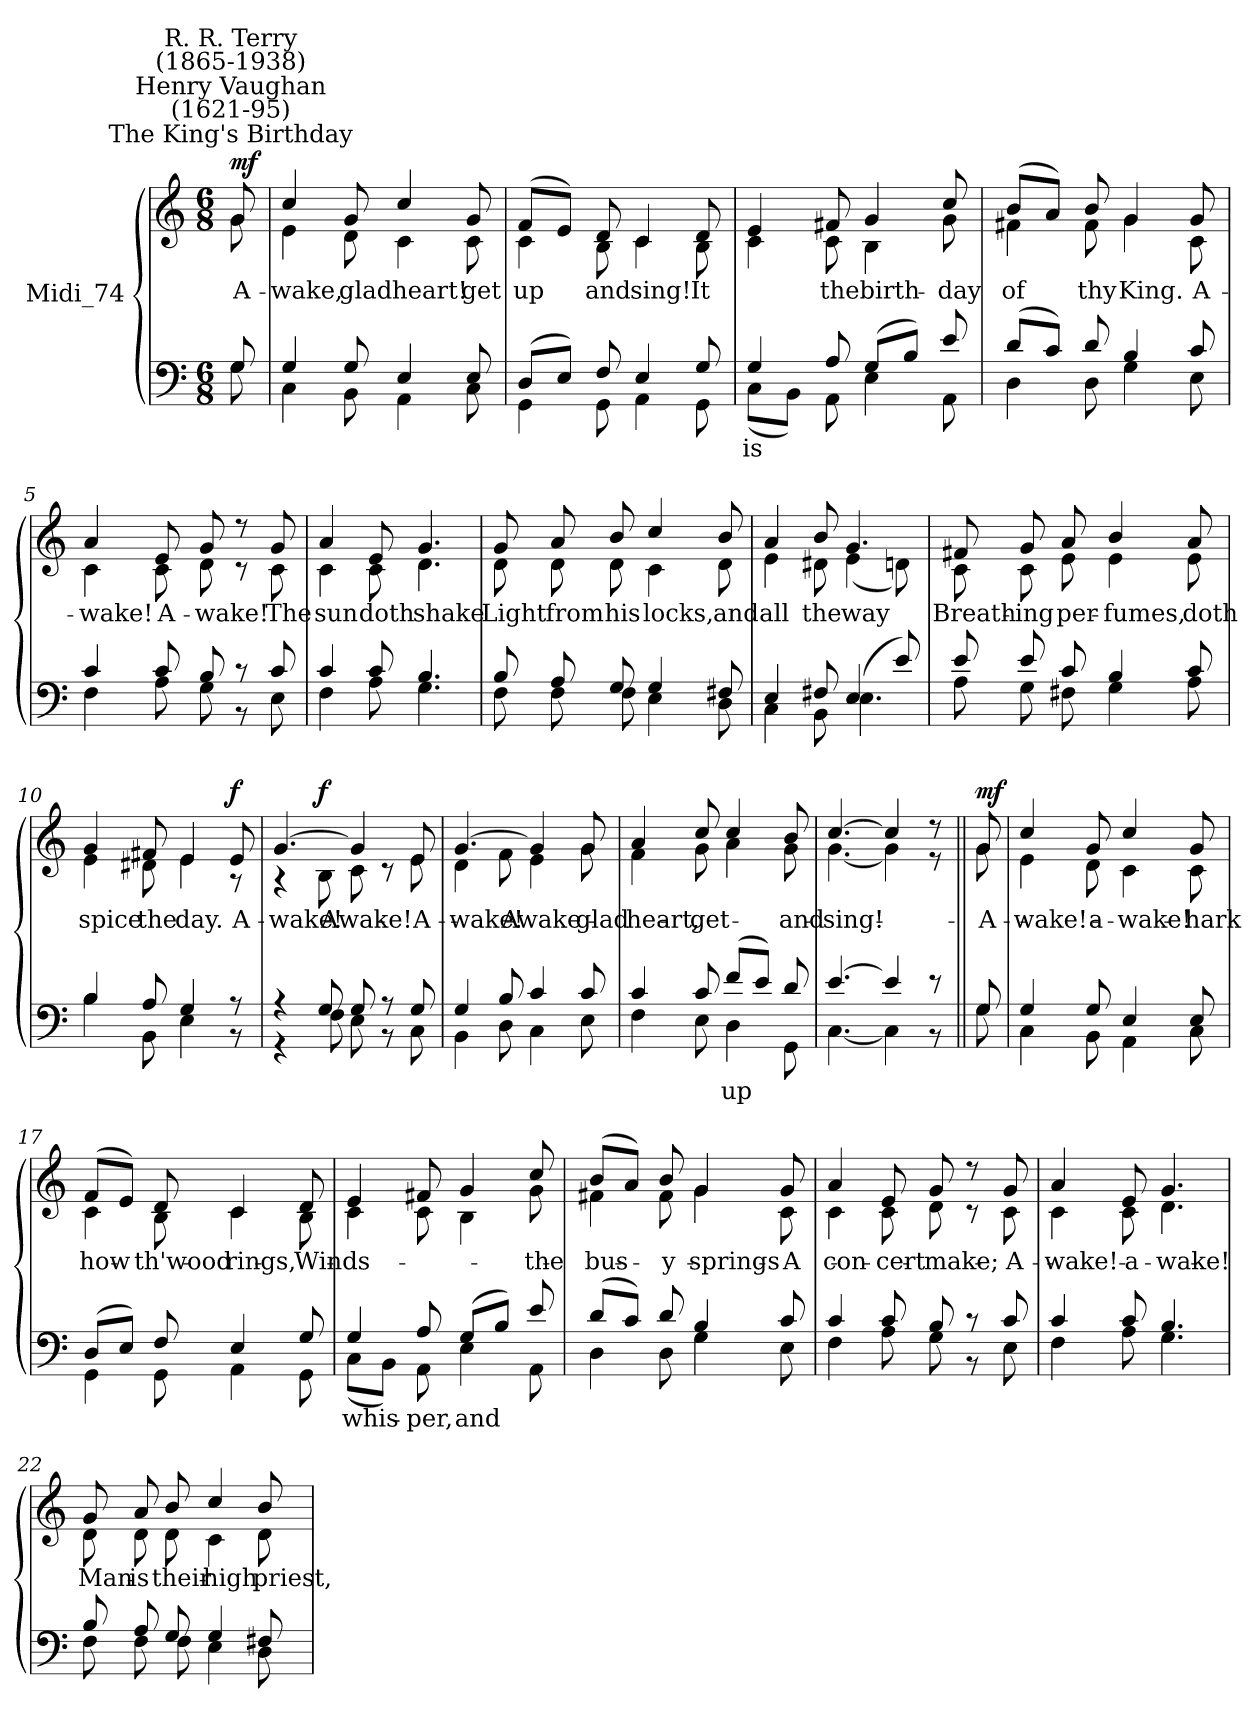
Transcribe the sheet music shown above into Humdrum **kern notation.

**kern	**text	**kern	**text	**dynam
*part2	*part2	*part1	*part1	*part1
*staff2	*staff2	*staff1	*staff1	*staff1
*I"Midi_74	*	*I"Midi_74	*	*
*clefF4	*	*clefG2	*	*
*k[]	*	*k[]	*	*
*C:	*	*C:	*	*
*M6/8	*	*M6/8	*	*
=	=	=	=	=
*^	*	*^	*	*
!	!	!	!LO:TX:a:cj:t=The King's Birthday	!	!	!
!	!	!	!LO:TX:a:cj:t=Henry Vaughan\n(1621-95)	!	!	!
!	!	!	!LO:TX:a:cj:t=R. R. Terry\n(1865-1938)	!	!	!
!	!	!	!	!	!LO:LY:b	!LO:DY:b
8G/	8G\	.	8g/	8g\	A-	mf
=1	=1	=1	=1	=1	=1	=1
!	!	!	!	!	!LO:LY:b	!
4G/	4C\	.	4cc/	4e\	-wake,	.
!	!	!	!	!	!LO:LY:b	!
8G/	8BB\	.	8g/	8d\	glad	.
!	!	!	!	!	!LO:LY:b	!
4E/	4AA\	.	4cc/	4c\	heart!	.
!	!	!	!	!	!LO:LY:b	!
8E/	8C\	.	8g/	8c\	get	.
=2	=2	=2	=2	=2	=2	=2
!	!	!	!	!	!LO:LY:b	!
(>8D/L	4GG\	.	(>8f/L	4c\	up	.
8E/J)	.	.	8e/J)	.	.	.
!	!	!	!	!	!LO:LY:b	!
8F/	8GG\	.	8d/	8B\	and	.
!	!	!	!	!	!LO:LY:b	!
4E/	4AA\	.	4c/	4c\	sing!	.
!	!	!	!	!	!LO:LY:b	!
8G/	8GG\	.	8d/	8B\	It	.
=3	=3	=3	=3	=3	=3	=3
!	!	!LO:LY:a	!	!	!	!
4G/	(<8C\L	is	4e/	4c\	.	.
.	8BB\J)	.	.	.	.	.
!	!	!	!	!	!LO:LY:b	!
8A/	8AA\	.	8f#X/	8c\	the	.
!	!	!	!	!	!LO:LY:b	!
(>8G/L	4E\	.	4g/	4B\	birth-	.
8B/J)	.	.	.	.	.	.
!	!	!	!	!	!LO:LY:b	!
8e/	8AA\	.	8cc/	8g\	-day	.
=4	=4	=4	=4	=4	=4	=4
!	!	!	!	!	!LO:LY:b	!
(>8d/L	4D\	.	(>8b/L	4f#X\	of	.
8c/J)	.	.	8a/J)	.	.	.
!	!	!	!	!	!LO:LY:b	!
8d/	8D\	.	8b/	8f#\	thy	.
!	!	!	!	!	!LO:LY:b	!
4B/	4G\	.	4g/	4g\	King.	.
!	!	!	!	!	!LO:LY:b	!
8c/	8E\	.	8g/	8c\	A-	.
=5	=5	=5	=5	=5	=5	=5
!	!	!	!	!	!LO:LY:b	!
4c/	4F\	.	4a/	4c\	-wake!	.
!	!	!	!	!	!LO:LY:b	!
8c/	8A\	.	8e/	8c\	A-	.
!	!	!	!	!	!LO:LY:b	!
8B/	8G\	.	8g/	8d\	-wake!	.
8r	8r	.	8r	8r	.	.
!	!	!	!	!	!LO:LY:b	!
8c/	8E\	.	8g/	8c\	The	.
!!LO:LB:g=z	!!
=6	=6	=6	=6	=6	=6	=6
!	!	!	!	!	!LO:LY:b	!
4c/	4F\	.	4a/	4c\	sun	.
!	!	!	!	!	!LO:LY:b	!
8c/	8A\	.	8e/	8c\	doth	.
!	!	!	!	!	!LO:LY:b	!
4.B/	4.G\	.	4.g/	4.d\	shake	.
=7	=7	=7	=7	=7	=7	=7
!	!	!	!	!	!LO:LY:b	!
8B/	8F\	.	8g/	8d\	Light	.
!	!	!	!	!	!LO:LY:b	!
8A/	8F\	.	8a/	8d\	from	.
!	!	!	!	!	!LO:LY:b	!
8G/	8F\	.	8b/	8d\	his	.
!	!	!	!	!	!LO:LY:b	!
4G/	4E\	.	4cc/	4c\	locks,	.
!	!	!	!	!	!LO:LY:b	!
8F#X/	8D\	.	8b/	8d\	and	.
=8	=8	=8	=8	=8	=8	=8
!	!	!	!	!	!LO:LY:b	!
4E/	4C\	.	4a/	4e\	all	.
!	!	!	!	!	!LO:LY:b	!
8F#X/	8BB\	.	8b/	8d#X\	the	.
!	!	!	!	!	!LO:LY:b	!
(4E/	4.E\	.	4.g/	(<4e\	way	.
8e/)	.	.	.	8dn\)	.	.
=9	=9	=9	=9	=9	=9	=9
!	!	!	!	!	!LO:LY:b	!
8e/	8A\	.	8f#X/	8c\	Breath-	.
!	!	!	!	!	!LO:LY:b	!
8e/	8G\	.	8g/	8c\	-ing	.
!	!	!	!	!	!LO:LY:b	!
8c/	8F#X\	.	8a/	8e\	per-	.
!	!	!	!	!	!LO:LY:b	!
4B/	4G\	.	4b/	4e\	-fumes,	.
!	!	!	!	!	!LO:LY:b	!
8c/	8A\	.	8a/	8e\	doth	.
!!LO:LB:g=z	!!
=10	=10	=10	=10	=10	=10	=10
!	!	!	!	!	!LO:LY:b	!
4B/	4B\	.	4g/	4e\	-spice	.
!	!	!	!	!	!LO:LY:b	!
8A/	8BB\	.	8f#X/	8d#X\	the	.
!	!	!	!	!	!LO:LY:b	!
4G/	4E\	.	4e/	4e\	day.	.
!	!	!	!	!	!LO:LY:a	!LO:DY:a
8r	8r	.	8e/	8r	A-	f
=11	=11	=11	=11	=11	=11	=11
!	!	!	!	!	!LO:LY:a	!
4r	4r	.	[4.g/	4r	wake!	.
!	!	!	!	!	!LO:LY:b	!LO:DY:b
8G/	8F\	.	.	8B\	-A-	f
!	!	!	!	!	!LO:LY:b	!
8G/	8E\	.	4g/]	8c\	-wake!	.
8r	8r	.	.	8r	.	.
!	!	!	!	!	!LO:LY:a	!
!	!	!	!	!	!LO:LY:b	!
8G/	8C\	.	8e/	8e\	A-	.
=12	=12	=12	=12	=12	=12	=12
!	!	!	!	!	!LO:LY:a	!
!	!	!	!	!	!LO:LY:b	!
4G/	4BB\	.	[4.g/	4d\	wake!	.
!	!	!	!	!	!LO:LY:b	!
8B/	8D\	.	.	8f\	A-	.
!	!	!	!	!	!LO:LY:b	!
4c/	4C\	.	4g/]	4e\	-wake	.
!	!	!	!	!	!LO:LY:b	!
8c/	8E\	.	8g/	8g\	glad	.
=13	=13	=13	=13	=13	=13	=13
!	!	!	!	!	!LO:LY:b	!
4c/	4F\	.	4a/	4f\	heart,	.
!	!	!	!	!	!LO:LY:b	!
8c/	8E\	.	8cc/	8g\	get	.
!	!	!LO:LY:a	!	!	!	!
(>8f/L	4D\	up	4cc/	4a\	.	.
8e/J)	.	.	.	.	.	.
!	!	!	!	!	!LO:LY:b	!
8d/	8GG\	.	8b/	8g\	and	.
=14	=14	=14	=14	=14	=14	=14
!	!	!	!	!	!LO:LY:b	!
[4.e/	[4.C\	.	[4.cc/	[4.g\	sing!	.
4e/]	4C\]	.	4cc/]	4g\]	.	.
8r	8r	.	8r	8r	.	.
!!LO:LB:g=z	!!
=15||	=15||	=15||	=15||	=15||	=15||	=15||
!	!	!	!	!	!LO:LY:b	!LO:DY:b
8G/	8G\	.	8g/	8g\	A-	mf
=16	=16	=16	=16	=16	=16	=16
!	!	!	!	!	!LO:LY:b	!
4G/	4C\	.	4cc/	4e\	-wake!	.
!	!	!	!	!	!LO:LY:b	!
8G/	8BB\	.	8g/	8d\	a-	.
!	!	!	!	!	!LO:LY:b	!
4E/	4AA\	.	4cc/	4c\	-wake!	.
!	!	!	!	!	!LO:LY:b	!
8E/	8C\	.	8g/	8c\	hark	.
=17	=17	=17	=17	=17	=17	=17
!	!	!	!	!	!LO:LY:b	!
(>8D/L	4GG\	.	(>8f/L	4c\	how	.
8E/J)	.	.	8e/J)	.	.	.
!	!	!	!	!	!LO:LY:b	!
8F/	8GG\	.	8d/	8B\	th'wood	.
!	!	!	!	!	!LO:LY:b	!
4E/	4AA\	.	4c/	4c\	rings,	.
!	!	!	!	!	!LO:LY:b	!
8G/	8GG\	.	8d/	8B\	Winds	.
=18	=18	=18	=18	=18	=18	=18
!	!	!LO:LY:a	!	!	!	!
4G/	(<8C\L	whis-	4e/	4c\	.	.
.	8BB\J)	.	.	.	.	.
!	!	!LO:LY:a	!	!	!	!
8A/	8AA\	per,	8f#X/	8c\	.	.
!	!	!LO:LY:a	!	!	!	!
(>8G/L	4E\	and	4g/	4B\	.	.
8B/J)	.	.	.	.	.	.
!	!	!	!	!	!LO:LY:b	!
8e/	8AA\	.	8cc/	8g\	the	.
=19	=19	=19	=19	=19	=19	=19
!	!	!	!	!	!LO:LY:b	!
(>8d/L	4D\	.	(>8b/L	4f#X\	bus-	.
8c/J)	.	.	8a/J)	.	.	.
!	!	!	!	!	!LO:LY:b	!
8d/	8D\	.	8b/	8f#\	y	.
!	!	!	!	!	!LO:LY:b	!
4B/	4G\	.	4g/	4g\	springs	.
!	!	!	!	!	!LO:LY:b	!
8c/	8E\	.	8g/	8c\	A	.
!!LO:LB:g=z	!!
=20	=20	=20	=20	=20	=20	=20
!	!	!	!	!	!LO:LY:b	!
4c/	4F\	.	4a/	4c\	con-	.
!	!	!	!	!	!LO:LY:b	!
8c/	8A\	.	8e/	8c\	-cert	.
!	!	!	!	!	!LO:LY:b	!
8B/	8G\	.	8g/	8d\	make;	.
8r	8r	.	8r	8r	.	.
!	!	!	!	!	!LO:LY:b	!
8c/	8E\	.	8g/	8c\	A-	.
=21	=21	=21	=21	=21	=21	=21
!	!	!	!	!	!LO:LY:b	!
4c/	4F\	.	4a/	4c\	-wake!	.
!	!	!	!	!	!LO:LY:b	!
8c/	8A\	.	8e/	8c\	a-	.
!	!	!	!	!	!LO:LY:b	!
4.B/	4.G\	.	4.g/	4.d\	-wake!	.
=22	=22	=22	=22	=22	=22	=22
!	!	!	!	!	!LO:LY:b	!
8B/	8F\	.	8g/	8d\	Man	.
!	!	!	!	!	!LO:LY:b	!
8A/	8F\	.	8a/	8d\	is	.
!	!	!	!	!	!LO:LY:b	!
8G/	8F\	.	8b/	8d\	their	.
!	!	!	!	!	!LO:LY:b	!
4G/	4E\	.	4cc/	4c\	high	.
!	!	!	!	!	!LO:LY:b	!
8F#X/	8D\	.	8b/	8d\	priest,	.
*v	*v	*	*	*	*	*
*	*	*v	*v	*	*
=	=	=	=	=
*-	*-	*-	*-	*-
